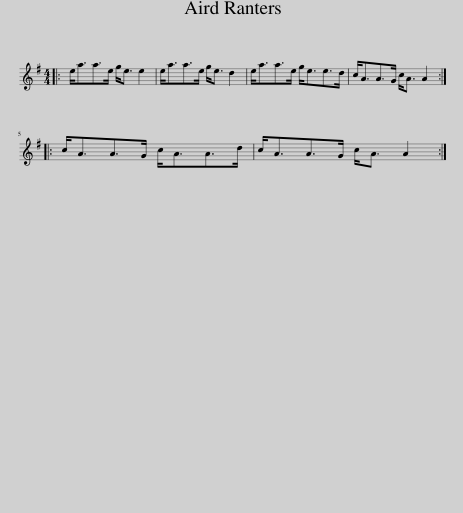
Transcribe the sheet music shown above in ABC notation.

X:1
L:1/8
M:4/4
I:linebreak $
K:G
V:1 treble
V:1
|: e<aa>e g<e e2 | e<aa>e g<e d2 | e<aa>e g<ee>d | c<AA>G c<A A2 ::$ c<AA>G c<AA>d | %5
 c<AA>G c<A A2 :| %6
